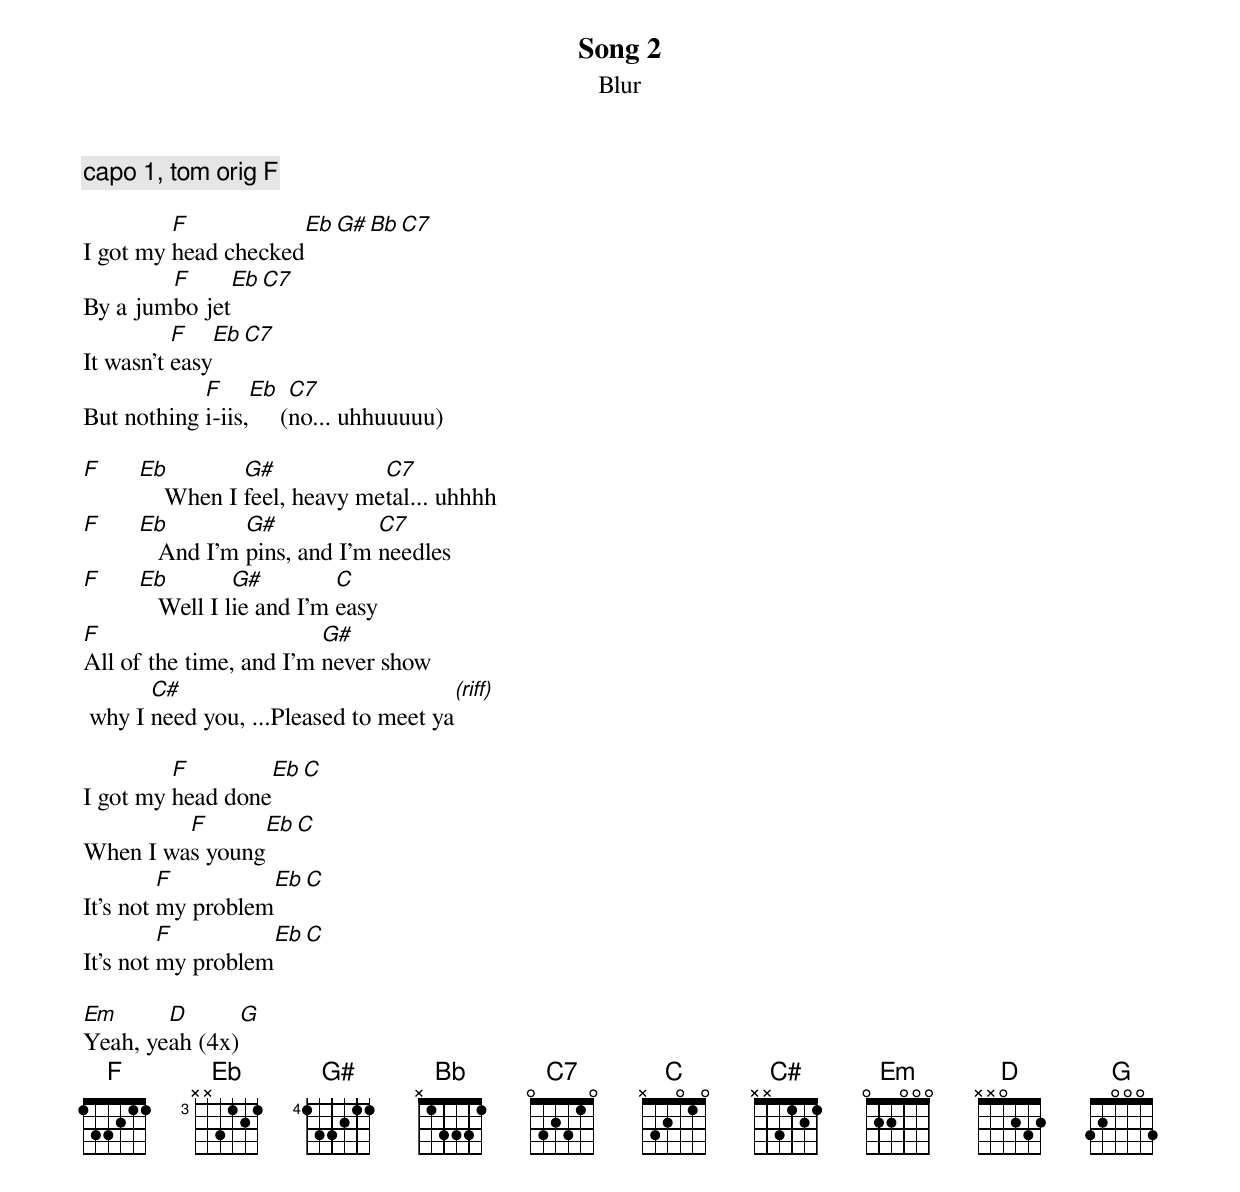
Song 2
Blur

capo 1, tom orig F

         F            Eb    G#   Bb   C7
I got my head checked
        F        Eb   C7
By a jumbo jet
          F     Eb    C7
It wasn't easy
            F     Eb    C7
But nothing i-iis,     (no... uhhuuuuu)

F     Eb         G#            C7
          When I feel, heavy metal... uhhhh
F     Eb         G#            C7
         And I'm pins, and I'm needles
F     Eb         G#         C
         Well I lie and I'm easy
F                        G#
All of the time, and I'm never show
       C#                              (riff)
 why I need you, ...Pleased to meet ya

         F            Eb    C
I got my head done
         F            Eb    C
When I was young
         F            Eb    C
It's not my problem
         F            Eb    C
It's not my problem

Em      D          G
Yeah, yeah (4x)
